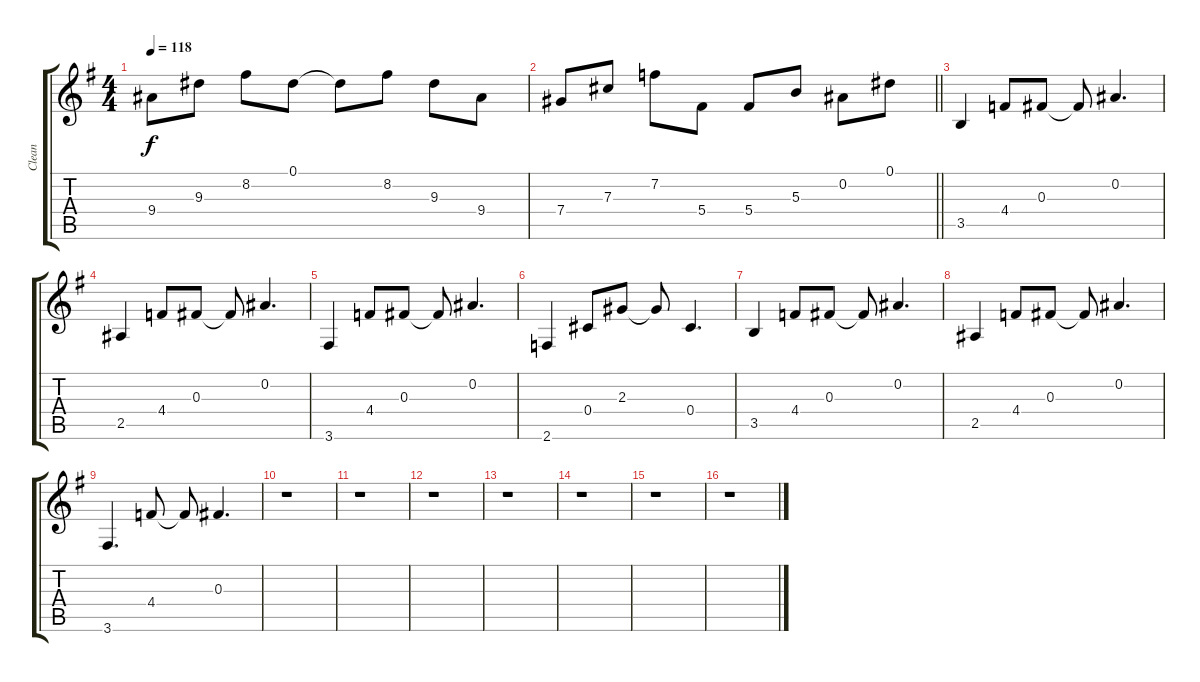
\track ("Clean" "Clean") {instrument electricguitarclean}
\staff {score tabs}
\tuning (Eb4 Bb3 Gb3 Db3 Ab2 Eb2) {hide}
\ts (4 4)
\tempo 118
\clef g2
\ks g
9.4.8{dy f} 9.3.8 8.2.8 0.1.8 0.1{t}.8 8.2.8 9.3.8 9.4.8 |
\barLineRight lightlight
7.4.8 7.3.8 7.2.8 5.4.8 5.4.8 5.3.8 0.2.8 0.1.8 |
\section ("" " ")
3.5.4 4.4.8 0.3.8 0.3{t}.8 0.2.4{d} |
2.5.4 4.4.8 0.3.8 0.3{t}.8 0.2.4{d} |
3.6.4 4.4.8 0.3.8 0.3{t}.8 0.2.4{d} |
2.6.4 0.4.8 2.3.8 2.3{t}.8 0.4.4{d} |
3.5.4 4.4.8 0.3.8 0.3{t}.8 0.2.4{d} |
2.5.4 4.4.8 0.3.8 0.3{t}.8 0.2.4{d} |
3.6.4{d} 4.4.8 4.4{t}.8 0.3.4{d} |
r.1 |
r.1 |
r.1 |
r.1 |
r.1 |
r.1 |
r.1
